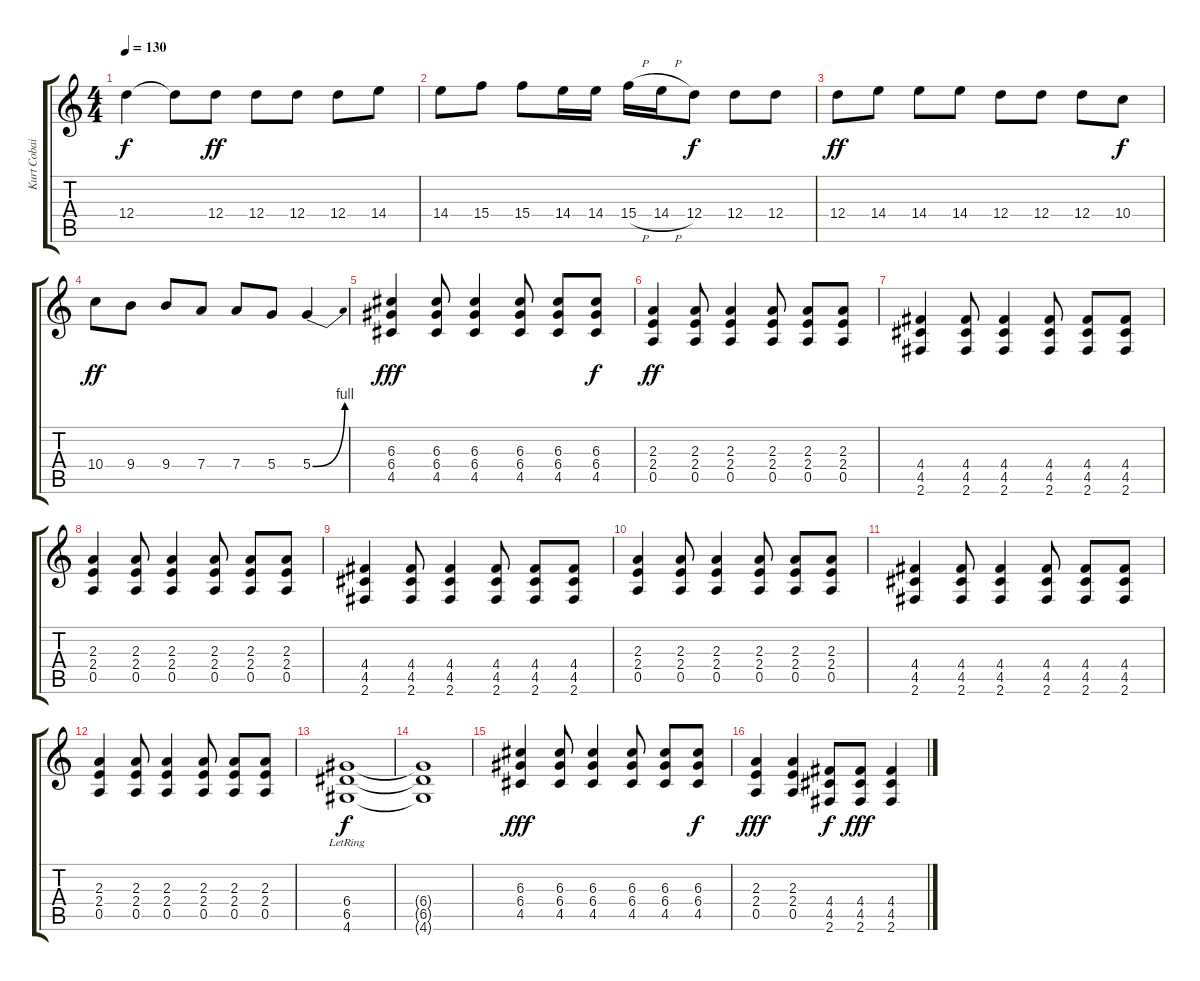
\track ("Kurt Cobain" "Kurt Cobai") {instrument electricguitarclean}
\staff {score tabs}
\tuning (E4 B3 G3 D3 A2 E2) {hide}
\ts (4 4)
\tempo 130
\clef g2
\ks c
12.4.4{dy f} 12.4{t}.8 12.4.8{dy ff} 12.4.8 12.4.8 12.4.8 14.4.8 |
14.4.8 15.4.8 15.4.8 14.4.16 14.4.16 15.4{h}.16 14.4{h}.16 12.4.8{dy f} 12.4.8 12.4.8 |
12.4.8{dy ff} 14.4.8 14.4.8 14.4.8 12.4.8 12.4.8 12.4.8 10.4.8{dy f} |
10.4.8{dy ff} 9.4.8 9.4.8 7.4.8 7.4.8 5.4.8 5.4{be (bend 0 0 60 4)}.4 |
(6.3 6.4 4.5).4{dy fff instrument distortionguitar} (6.3 6.4 4.5).8 (6.3 6.4 4.5).4 (6.3 6.4 4.5).8 (6.3 6.4 4.5).8 (6.3 6.4 4.5).8{dy f} |
(2.3 2.4 0.5).4{dy ff} (2.3 2.4 0.5).8 (2.3 2.4 0.5).4 (2.3 2.4 0.5).8 (2.3 2.4 0.5).8 (2.3 2.4 0.5).8 |
(4.4 4.5 2.6).4 (4.4 4.5 2.6).8 (4.4 4.5 2.6).4 (4.4 4.5 2.6).8 (4.4 4.5 2.6).8 (4.4 4.5 2.6).8 |
(2.3 2.4 0.5).4 (2.3 2.4 0.5).8 (2.3 2.4 0.5).4 (2.3 2.4 0.5).8 (2.3 2.4 0.5).8 (2.3 2.4 0.5).8 |
(4.4 4.5 2.6).4 (4.4 4.5 2.6).8 (4.4 4.5 2.6).4 (4.4 4.5 2.6).8 (4.4 4.5 2.6).8 (4.4 4.5 2.6).8 |
(2.3 2.4 0.5).4 (2.3 2.4 0.5).8 (2.3 2.4 0.5).4 (2.3 2.4 0.5).8 (2.3 2.4 0.5).8 (2.3 2.4 0.5).8 |
(4.4 4.5 2.6).4 (4.4 4.5 2.6).8 (4.4 4.5 2.6).4 (4.4 4.5 2.6).8 (4.4 4.5 2.6).8 (4.4 4.5 2.6).8 |
(2.3 2.4 0.5).4 (2.3 2.4 0.5).8 (2.3 2.4 0.5).4 (2.3 2.4 0.5).8 (2.3 2.4 0.5).8 (2.3 2.4 0.5).8 |
(6.4{lr} 6.5{lr} 4.6{lr}).1{dy f} |
(6.4{t} 6.5{t} 4.6{t}).1 |
(6.3 6.4 4.5).4{dy fff instrument electricguitarclean} (6.3 6.4 4.5).8 (6.3 6.4 4.5).4 (6.3 6.4 4.5).8 (6.3 6.4 4.5).8 (6.3 6.4 4.5).8{dy f} |
(2.3 2.4 0.5).4{dy fff} (2.3 2.4 0.5).4 (4.4 4.5 2.6).8{dy f} (4.4 4.5 2.6).8{dy fff} (4.4 4.5 2.6).4
